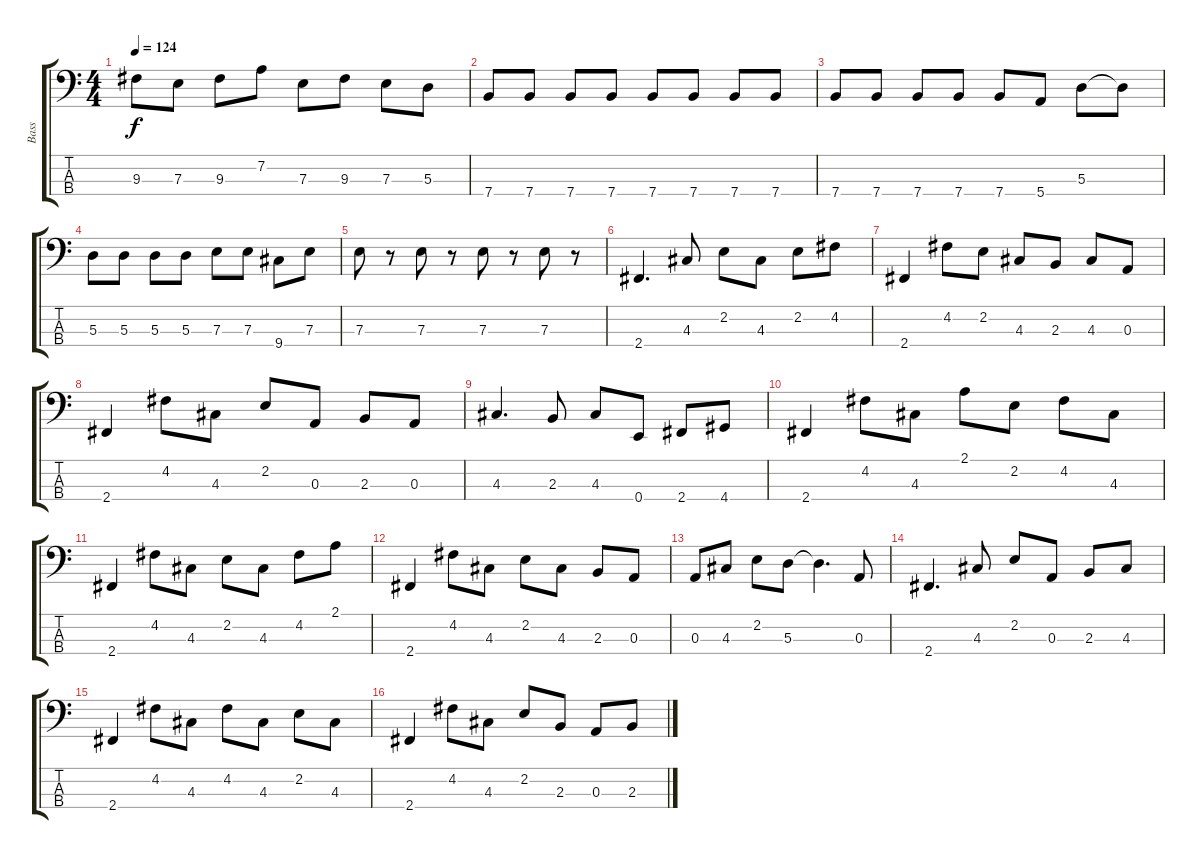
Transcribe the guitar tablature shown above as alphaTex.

\track ("Bass" "Bass") {instrument electricbassfinger}
\staff {score tabs}
\tuning (G2 D2 A1 E1) {hide}
\ts (4 4)
\tempo 124
\clef f4
\ks c
9.3.8{dy f} 7.3.8 9.3.8 7.2.8 7.3.8 9.3.8 7.3.8 5.3.8 |
7.4.8 7.4.8 7.4.8 7.4.8 7.4.8 7.4.8 7.4.8 7.4.8 |
7.4.8 7.4.8 7.4.8 7.4.8 7.4.8 5.4.8 5.3.8 5.3{t}.8 |
5.3.8 5.3.8 5.3.8 5.3.8 7.3.8 7.3.8 9.4.8 7.3.8 |
7.3.8 r.8 7.3.8 r.8 7.3.8 r.8 7.3.8 r.8 |
2.4.4{d} 4.3.8 2.2.8 4.3.8 2.2.8 4.2.8 |
2.4.4 4.2.8 2.2.8 4.3.8 2.3.8 4.3.8 0.3.8 |
2.4.4 4.2.8 4.3.8 2.2.8 0.3.8 2.3.8 0.3.8 |
4.3.4{d} 2.3.8 4.3.8 0.4.8 2.4.8 4.4.8 |
2.4.4 4.2.8 4.3.8 2.1.8 2.2.8 4.2.8 4.3.8 |
2.4.4 4.2.8 4.3.8 2.2.8 4.3.8 4.2.8 2.1.8 |
2.4.4 4.2.8 4.3.8 2.2.8 4.3.8 2.3.8 0.3.8 |
0.3.8 4.3.8 2.2.8 5.3.8 5.3{t}.4{d} 0.3.8 |
2.4.4{d} 4.3.8 2.2.8 0.3.8 2.3.8 4.3.8 |
2.4.4 4.2.8 4.3.8 4.2.8 4.3.8 2.2.8 4.3.8 |
2.4.4 4.2.8 4.3.8 2.2.8 2.3.8 0.3.8 2.3.8
